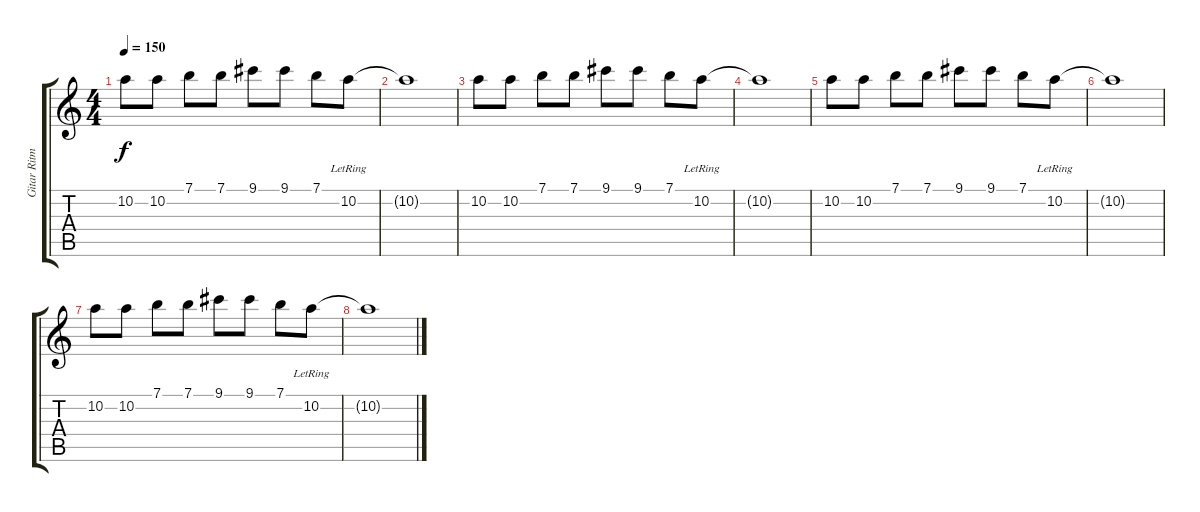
\track ("Gitar Ritma" "Gitar Ritm") {instrument distortionguitar}
\staff {score tabs}
\tuning (E4 B3 G3 D3 A2 E2) {hide}
\ts (4 4)
\tempo 150
\clef g2
\ks c
10.2.8{dy f} 10.2.8 7.1.8 7.1.8 9.1.8 9.1.8 7.1.8 10.2{lr}.8 |
10.2{t}.1 |
10.2.8 10.2.8 7.1.8 7.1.8 9.1.8 9.1.8 7.1.8 10.2{lr}.8 |
10.2{t}.1 |
10.2.8 10.2.8 7.1.8 7.1.8 9.1.8 9.1.8 7.1.8 10.2{lr}.8 |
10.2{t}.1 |
10.2.8 10.2.8 7.1.8 7.1.8 9.1.8 9.1.8 7.1.8 10.2{lr}.8 |
10.2{t}.1
